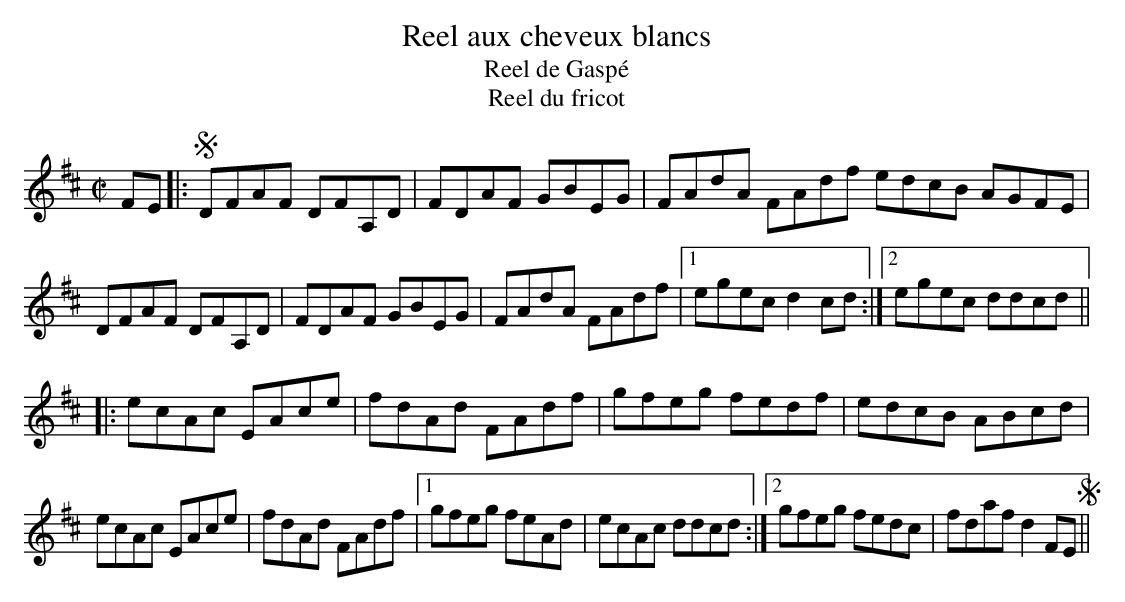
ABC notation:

X:1
T:Reel aux cheveux blancs
T:Reel de Gaspé
T:Reel du fricot
M:C|
L:1/8
K:D
FE|:SDFAF DFA,D |FDAF GBEG|FAdA FAdf edcB AGFE|
DFAF DFA,D |FDAF GBEG|FAdA FAdf|1egec d2cd:|2 egec ddcd||
|:ecAc EAce|fdAd FAdf|gfeg fedf|edcB ABcd|
ecAc EAce|fdAd FAdf|1gfeg feAd|ecAc ddcd:|2 gfeg fedc|fdaf d2 FES||
